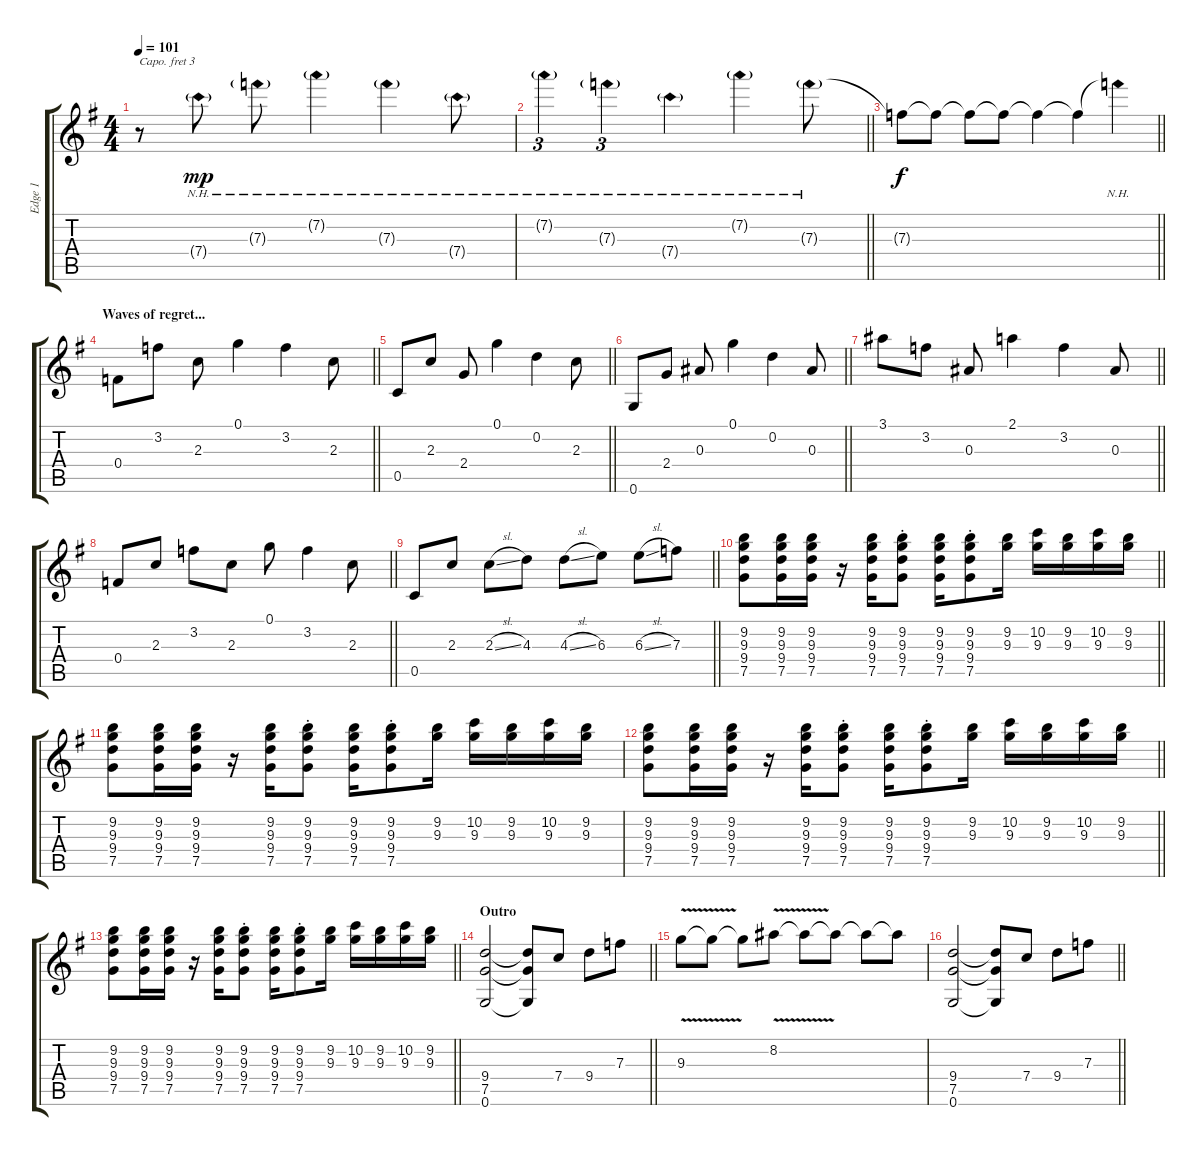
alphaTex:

\track ("Edge 1" "Edge 1") {instrument overdrivenguitar}
\staff {score tabs}
\capo 3
\tuning (E4 B3 G3 D3 A2 E2) {hide}
\ts (4 4)
\tempo 101
\clef g2
\ks g
r.8{dy f} 7.4{nh g}.8{dy mp} 7.3{nh g}.8 7.2{nh g}.4 7.3{nh g}.4 7.4{nh g}.8 |
\barLineRight lightlight
7.2{nh g}.4{tu (3 2)} 7.3{nh g}.4{tu (3 2)} 7.4{nh g}.4 7.2{nh g}.4 7.3{nh g}.8 |
\barLineRight lightlight
7.3{t}.8{dy f} 7.3{t}.8 7.3{t}.8 7.3{t}.8 7.3{t}.4 7.3{t}.4 7.3{nh t}.4 |
\section ("" "Waves of regret...")
\barLineRight lightlight
0.4.8 3.2.8 2.3.8 0.1.4 3.2.4 2.3.8 |
\barLineRight lightlight
0.5.8 2.3.8 2.4.8 0.1.4 0.2.4 2.3.8 |
\barLineRight lightlight
0.6.8 2.4.8 0.3.8 0.1.4 0.2.4 0.3.8 |
\section ("" "")
\barLineRight lightlight
3.1.8 3.2.8 0.3.8 2.1.4 3.2.4 0.3.8 |
\barLineRight lightlight
0.4.8 2.3.8 3.2.8 2.3.8 0.1.8 3.2.4 2.3.8 |
\barLineRight lightlight
0.5.8 2.3.8 2.3{sl}.8 4.3.8 4.3{sl}.8 6.3.8 6.3{sl}.8 7.3.8 |
\barLineRight lightlight
(9.2 9.3 9.4 7.5).8 (9.2 9.3 9.4 7.5).16 (9.2 9.3 9.4 7.5).16 r.16 (9.2 9.3 9.4 7.5).16 (9.2{st} 9.3{st} 9.4{st} 7.5{st}).8 (9.2 9.3 9.4 7.5).16 (9.2{st} 9.3{st} 9.4{st} 7.5{st}).8 (9.2 9.3).16 (10.2 9.3).16 (9.2 9.3).16 (10.2 9.3).16 (9.2 9.3).16 |
(9.2 9.3 9.4 7.5).8 (9.2 9.3 9.4 7.5).16 (9.2 9.3 9.4 7.5).16 r.16 (9.2 9.3 9.4 7.5).16 (9.2{st} 9.3{st} 9.4{st} 7.5{st}).8 (9.2 9.3 9.4 7.5).16 (9.2{st} 9.3{st} 9.4{st} 7.5{st}).8 (9.2 9.3).16 (10.2 9.3).16 (9.2 9.3).16 (10.2 9.3).16 (9.2 9.3).16 |
\barLineRight lightlight
(9.2 9.3 9.4 7.5).8 (9.2 9.3 9.4 7.5).16 (9.2 9.3 9.4 7.5).16 r.16 (9.2 9.3 9.4 7.5).16 (9.2{st} 9.3{st} 9.4{st} 7.5{st}).8 (9.2 9.3 9.4 7.5).16 (9.2{st} 9.3{st} 9.4{st} 7.5{st}).8 (9.2 9.3).16 (10.2 9.3).16 (9.2 9.3).16 (10.2 9.3).16 (9.2 9.3).16 |
\barLineRight lightlight
(9.2 9.3 9.4 7.5).8 (9.2 9.3 9.4 7.5).16 (9.2 9.3 9.4 7.5).16 r.16 (9.2 9.3 9.4 7.5).16 (9.2{st} 9.3{st} 9.4{st} 7.5{st}).8 (9.2 9.3 9.4 7.5).16 (9.2{st} 9.3{st} 9.4{st} 7.5{st}).8 (9.2 9.3).16 (10.2 9.3).16 (9.2 9.3).16 (10.2 9.3).16 (9.2 9.3).16 |
\section ("" "Outro")
\barLineRight lightlight
(9.4 7.5 0.6).2 (9.4{t} 7.5{t} 0.6{t}).8 7.4.8 9.4.8 7.3.8 |
9.3{v}.8 9.3{t}.8 9.3{t}.8 8.2{v}.8 8.2{t}.8 8.2{t}.8 8.2{t}.8 8.2{t}.8 |
\barLineRight lightlight
(9.4 7.5 0.6).2 (9.4{t} 7.5{t} 0.6{t}).8 7.4.8 9.4.8 7.3.8
